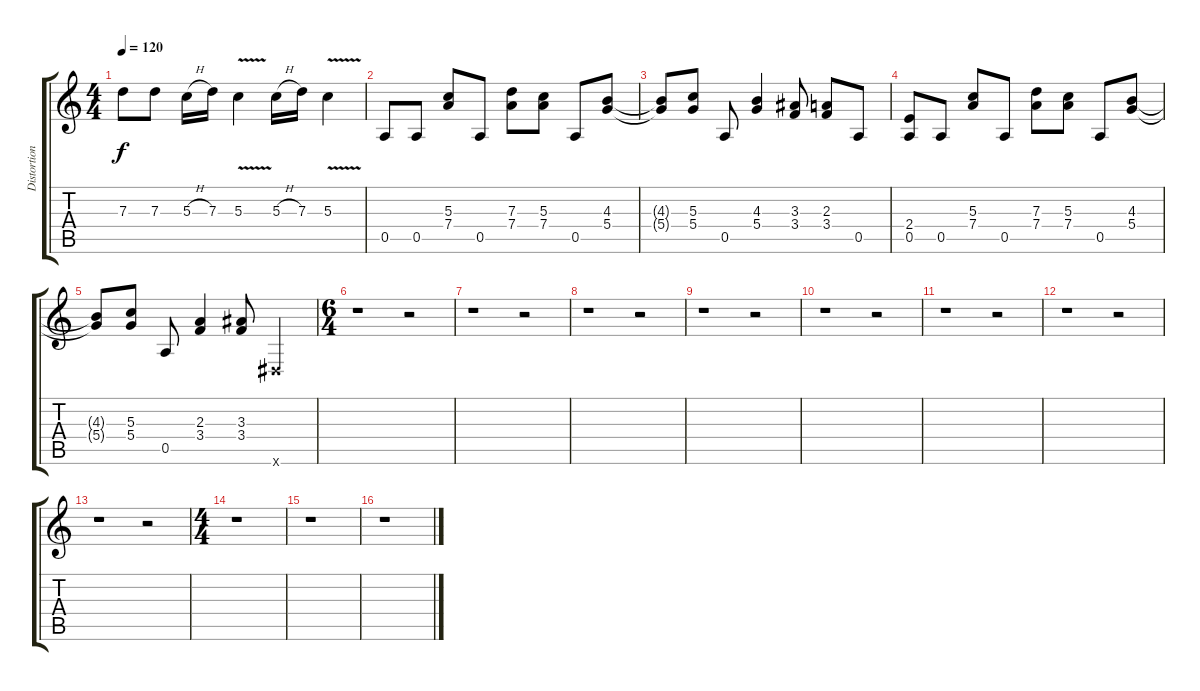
\track ("Distortion Guitar 1" "Distortion") {instrument overdrivenguitar}
\staff {score tabs}
\tuning (E4 B3 G3 D3 A2 E2) {hide}
\ts (4 4)
\tempo 120
\clef g2
\ks c
7.3{t}.8{dy f} 7.3.8 5.3{h}.16 7.3.16 5.3{v}.4 5.3{h}.16 7.3.16 5.3{v}.4 |
0.5.8 0.5.8 (5.3 7.4).8 0.5.8 (7.3 7.4).8 (5.3 7.4).8 0.5.8 (4.3 5.4).8 |
(4.3{t} 5.4{t}).8 (5.3 5.4).8 0.5.8 (4.3 5.4).4 (3.3 3.4).8 (2.3 3.4).8 0.5.8 |
(2.4 0.5).8 0.5.8 (5.3 7.4).8 0.5.8 (7.3 7.4).8 (5.3 7.4).8 0.5.8 (4.3 5.4).8 |
(4.3{t} 5.4{t}).8 (5.3 5.4).8 0.5.8 (2.3 3.4).4 (3.3 3.4).8 -1.6{x}.4 |
\ts (6 4)
r.1 r.2 |
r.1 r.2 |
r.1 r.2 |
r.1 r.2 |
r.1 r.2 |
r.1 r.2 |
r.1 r.2 |
r.1 r.2 |
\ts (4 4)
r.1 |
r.1 |
r.1
